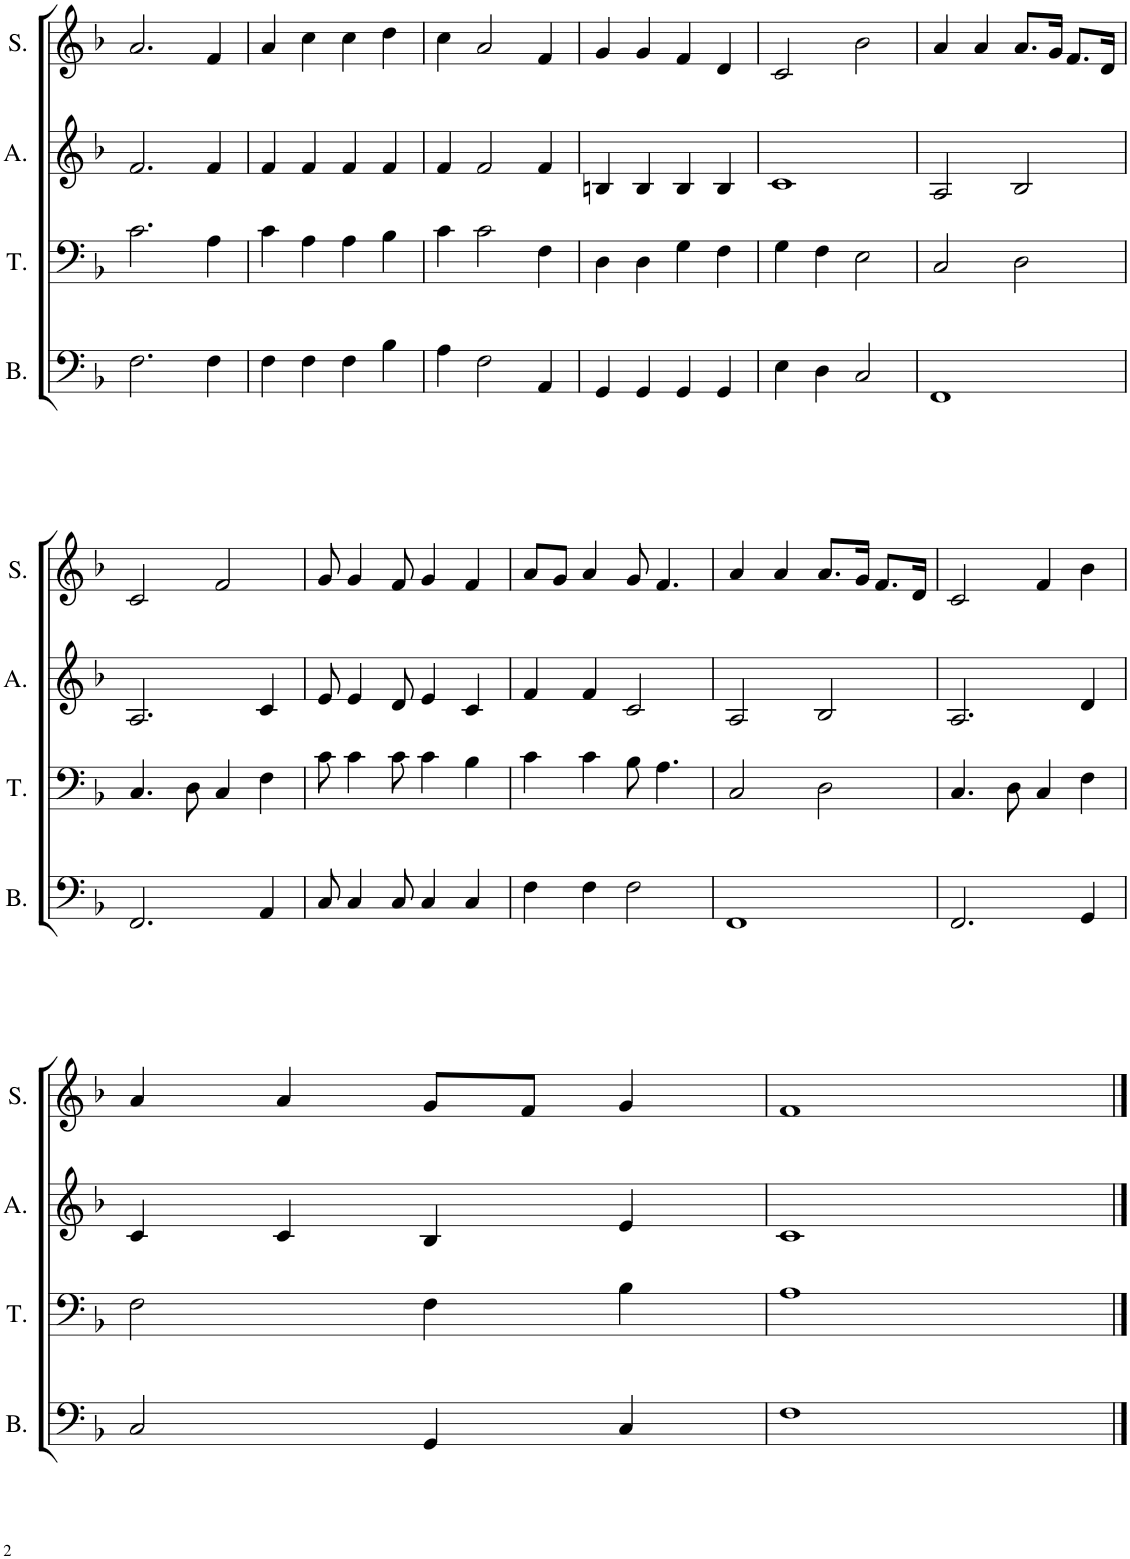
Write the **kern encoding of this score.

**kern	**kern	**kern	**kern
*part4	*part3	*part2	*part1
*staff4	*staff3	*staff2	*staff1
*I"Bass	*I"Tenor	*I"Alto	*I"Soprano
*I'B.	*I'T.	*I'A.	*I'S.
!!LO:PB:g=z
*clefF4	*clefF4	*clefG2	*clefG2
*k[b-]	*k[b-]	*k[b-]	*k[b-]
*M4/4	*M4/4	*M4/4	*M4/4
=12	=12	=12	=12
2.F\	2.c\	2.f/	2.a/
4F\	4A\	4f/	4f/
=13	=13	=13	=13
4F\	4c\	4f/	4a/
4F\	4A\	4f/	4cc\
4F\	4A\	4f/	4cc\
4B-\	4B-\	4f/	4dd\
=14	=14	=14	=14
4A\	4c\	4f/	4cc\
2F\	2c\	2f/	2a/
4AA/	4F\	4f/	4f/
=15	=15	=15	=15
4GG/	4D\	4Bn/	4g/
4GG/	4D\	4B/	4g/
4GG/	4G\	4B/	4f/
4GG/	4F\	4B/	4d/
=16	=16	=16	=16
4E\	4G\	1c	2c/
4D\	4F\	.	.
2C/	2E\	.	2b-\
=17	=17	=17	=17
1FF	2C/	2A/	4a/
.	.	.	4a/
.	2D\	2B-/	8.a/L
.	.	.	16g/Jk
.	.	.	8.f/L
.	.	.	16d/Jk
!!LO:LB:g=z
=18	=18	=18	=18
2.FF/	4.C/	2.A/	2c/
.	8D\	.	.
.	4C/	.	2f/
4AA/	4F\	4c/	.
=19	=19	=19	=19
8C/	8c\	8e/	8g/
4C/	4c\	4e/	4g/
8C/	8c\	8d/	8f/
4C/	4c\	4e/	4g/
4C/	4B-\	4c/	4f/
=20	=20	=20	=20
4F\	4c\	4f/	8a/L
.	.	.	8g/J
4F\	4c\	4f/	4a/
2F\	8B-\	2c/	8g/
.	4.A\	.	4.f/
=21	=21	=21	=21
1FF	2C/	2A/	4a/
.	.	.	4a/
.	2D\	2B-/	8.a/L
.	.	.	16g/Jk
.	.	.	8.f/L
.	.	.	16d/Jk
=22	=22	=22	=22
2.FF/	4.C/	2.A/	2c/
.	8D\	.	.
.	4C/	.	4f/
4GG/	4F\	4d/	4b-\
!!LO:LB:g=z
=23	=23	=23	=23
2C/	2F\	4c/	4a/
.	.	4c/	4a/
4GG/	4F\	4B-/	8g/L
.	.	.	8f/J
4C/	4B-\	4e/	4g/
=24	=24	=24	=24
1F	1A	1c	1f
==	==	==	==
*-	*-	*-	*-
